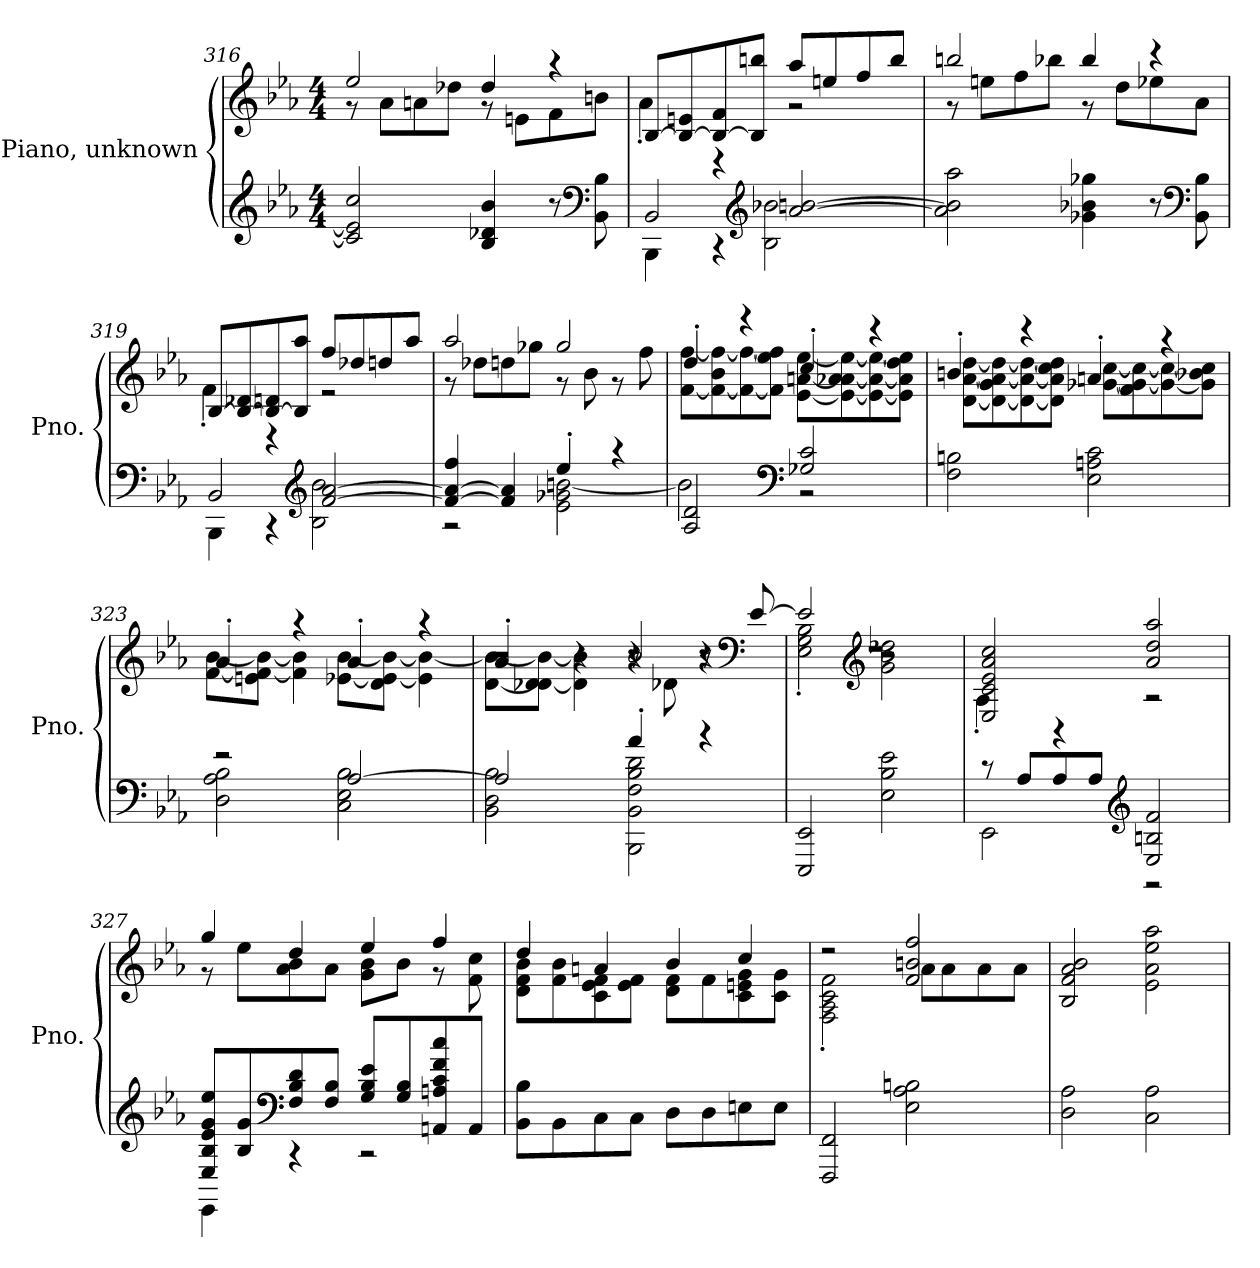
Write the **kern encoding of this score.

**kern	**kern
*part1	*part1
*staff2	*staff1
*I"Piano, unknown	*
*I'Pno.	*
!!LO:LB:g=z
*clefG2	*clefG2
*k[b-e-a-]	*k[b-e-a-]
*M4/4	*M4/4
=316	=316
*	*^
2c/] 2e-/] 2cc/	2ee-/	8r
.	.	8a-\L
.	.	8an\
.	.	8dd-X\J
4B-/ 4d-X/ 4b-/	4dd-/	8r
.	.	8en\L
8r	4r	8f\
*clefF4	*	*
8BB-\ 8B-\	.	8bn\J
=317	=317	=317
*^	*	*
2BB-/	4BBB-\	[8B-/L	4a-'\
.	.	8B-/_ 8en/	.
.	4r	8B-/_ 8f/	4r
.	.	8B-/] 8bbn/J	.
*clefG2	*	*	*
[2a-/ [2bn/	2B-\ 2b-X\	8aa-/L	2r
.	.	8een/	.
.	.	8ff/	.
.	.	8bb/J	.
*v	*v	*	*
=318	=318	=318
2a-\] 2b\] 2aa-\	2bbn/	8r
.	.	8een\L
.	.	8ff\
.	.	8bb-X\J
4g-X\ 4b-X\ 4gg-X\	4bb-/	8r
.	.	8dd\L
8r	4r	8ee-X\
*clefF4	*	*
8BB-\ 8B-\	.	8a-\J
!!LO:LB:g=z	!!
=319	=319	=319
*^	*	*
2BB-/	4BBB-\	[8B-/L	4f'\
.	.	8B-/_ 8d-X/	.
.	4r	8B-/_ 8dn/	4r
.	.	8B-/] 8aa-/J	.
*clefG2	*	*	*
[2f/ [2a-/	2B-\ 2b-\	8ff/L	2r
.	.	8dd-X/	.
.	.	8ddn/	.
.	.	8aa-/J	.
=320	=320	=320	=320
4f/_ 4a-/_ 4ff/	2r	2aa-/	8r
.	.	.	8dd-X\L
4f/] 4a-/]	.	.	8ddn\
.	.	.	8gg-X\J
4ee-'/	2e-\ 2g-X\ [2bn\	2gg-/	8r
.	.	.	8b-\
4r	.	.	8r
.	.	.	8ff\
=321	=321	=321	=321
2A-/ 2d/	2b\]	4dd'/	[8f\ [8ff\L
.	.	.	8f\_ 8b-\ 8ff\_
.	.	4r	8f\_ 8ff\_
.	.	.	8f\] 8ee-\ 8ff\]J
*clefF4	*	*	*
2G-X/ 2c/	2r	4cc'/	[8e-\ [8an\ [8ee-\L
.	.	.	8e-\_ 8a-X\ 8a\_ 8ee-\_
.	.	4r	8e-\_ 8a\_ 8ee-\_
.	.	.	8e-\] 8a\] 8dd\ 8ee-\]J
*v	*v	*	*
!!LO:LB:g=z	!!
=322	=322	=322
2F\ 2Bn\	4bn'/	[8d\ [8a-\ [8dd\L
.	.	8d\_ 8g\ 8a-\_ 8dd\_
.	4r	8d\_ 8a-\_ 8dd\_
.	.	8d\] 8a-\] 8cc\ 8dd\]J
2E-\ 2An\ 2c\	4an'/	[8g-X\ [8cc\L
.	.	8f\ 8g-\_ 8cc\_
.	4r	8g-\_ 8cc\_
.	.	8g-\] 8b-X\ 8cc\]J
=323	=323	=323
*^	*	*
2r	2D\ 2A-\ 2B-\	4a-'/	[8f\ [8b-\L
.	.	.	8en\ 8f\_ 8b-\_J
.	.	4r	4f\] 4b-\]
[2A-/	2C\ 2E-\ 2B-\	4a-'/	[8e-X\ [8b-\L
.	.	.	8d\ 8e-\_ 8b-\_J
.	.	4r	4e-\] 4b-\_
=324	=324	=324	=324
*	*	*	*^
2A-/]	2BB-\ 2D\ 2B-\	4a-'/	[8d\ 8b-\_L	2r
.	.	.	8d-X\ 8d\_ 8b-\_J	.
.	.	4r	4d\] 4b-\]	.
4a-'/	2BBB-\ 2BB-\ 2F\ 2B-\ 2d\	2b-/	8r	4r
.	.	.	8d-X\	.
4r	.	.	4r	8r
*	*	*clefF4	*	*
.	.	.	.	[8e-/
*v	*v	*	*	*
!!LO:LB:g=z	!!	!!
=325	=325	=325	=325
2EEE-/ 2EE-/	1r	2E-\' 2G\' 2B-\'	2e-/]
*	*clefG2	*	*
2E-\ 2B-\ 2e-\	.	2g\ 2b-\ 2dd-X\	2r
*	*	*v	*v
=326	=326	=326
*^	*	*
8r	2EE-\	2E-/ 2c/ 2e-/ 2a-/ 2cc/	4A-'\
8A-/L	.	.	.
8A-/	.	.	4r
8A-/J	.	.	.
*clefG2	*	*	*
2E-/ 2Bn/ 2f/	2r	2a-/ 2dd/ 2aa-/	2r
=327	=327	=327	=327
8E-/ 8B-/ 8e-/ 8g/ 8ee-/L	4EE-\	4gg/	8r
8B-/ 8g/	.	.	8ee-\L
*clefF4	*	*	*
8F/ 8B-/ 8d/	4r	4dd/	8a-\ 8b-\
8F/ 8B-/J	.	.	8a-\J
8G/ 8B-/ 8e-/L	2r	4ee-/	8g\ 8b-\L
8G/ 8B-/	.	.	8b-\J
8AAn/ 8An/ 8c/ 8f/ 8cc/	.	4ff/	8r
8AA/J	.	.	8f\ 8cc\
*v	*v	*	*
=328	=328	=328
8BB-\ 8B-\L	4dd/	8d\ 8f\ 8b-\L
8BB-\	.	8f\ 8b-\
8C\	4an/	8c\ 8e-\ 8f\
8C\J	.	8e-\ 8f\J
8D\L	4b-/	8d\ 8f\L
8D\	.	8f\
8En\	4cc/	8c\ 8en\ 8g\
8E\J	.	8c\ 8g\J
!!LO:PB:g=z	!!
=329	=329	=329
2FFF/ 2FF/	2r	2F\' 2A-\' 2c\' 2f\'
2E-\ 2A-\ 2Bn\	2f/ 2bn/ 2ff/	8a-\L
.	.	8a-\
.	.	8a-\
.	.	8a-\J
*	*v	*v
=330	=330
2D\ 2A-\	2B-/ 2f/ 2a-/ 2b-/
2C\ 2A-\	2e-\ 2a-\ 2ee-\ 2aa-\
=	=
*-	*-
